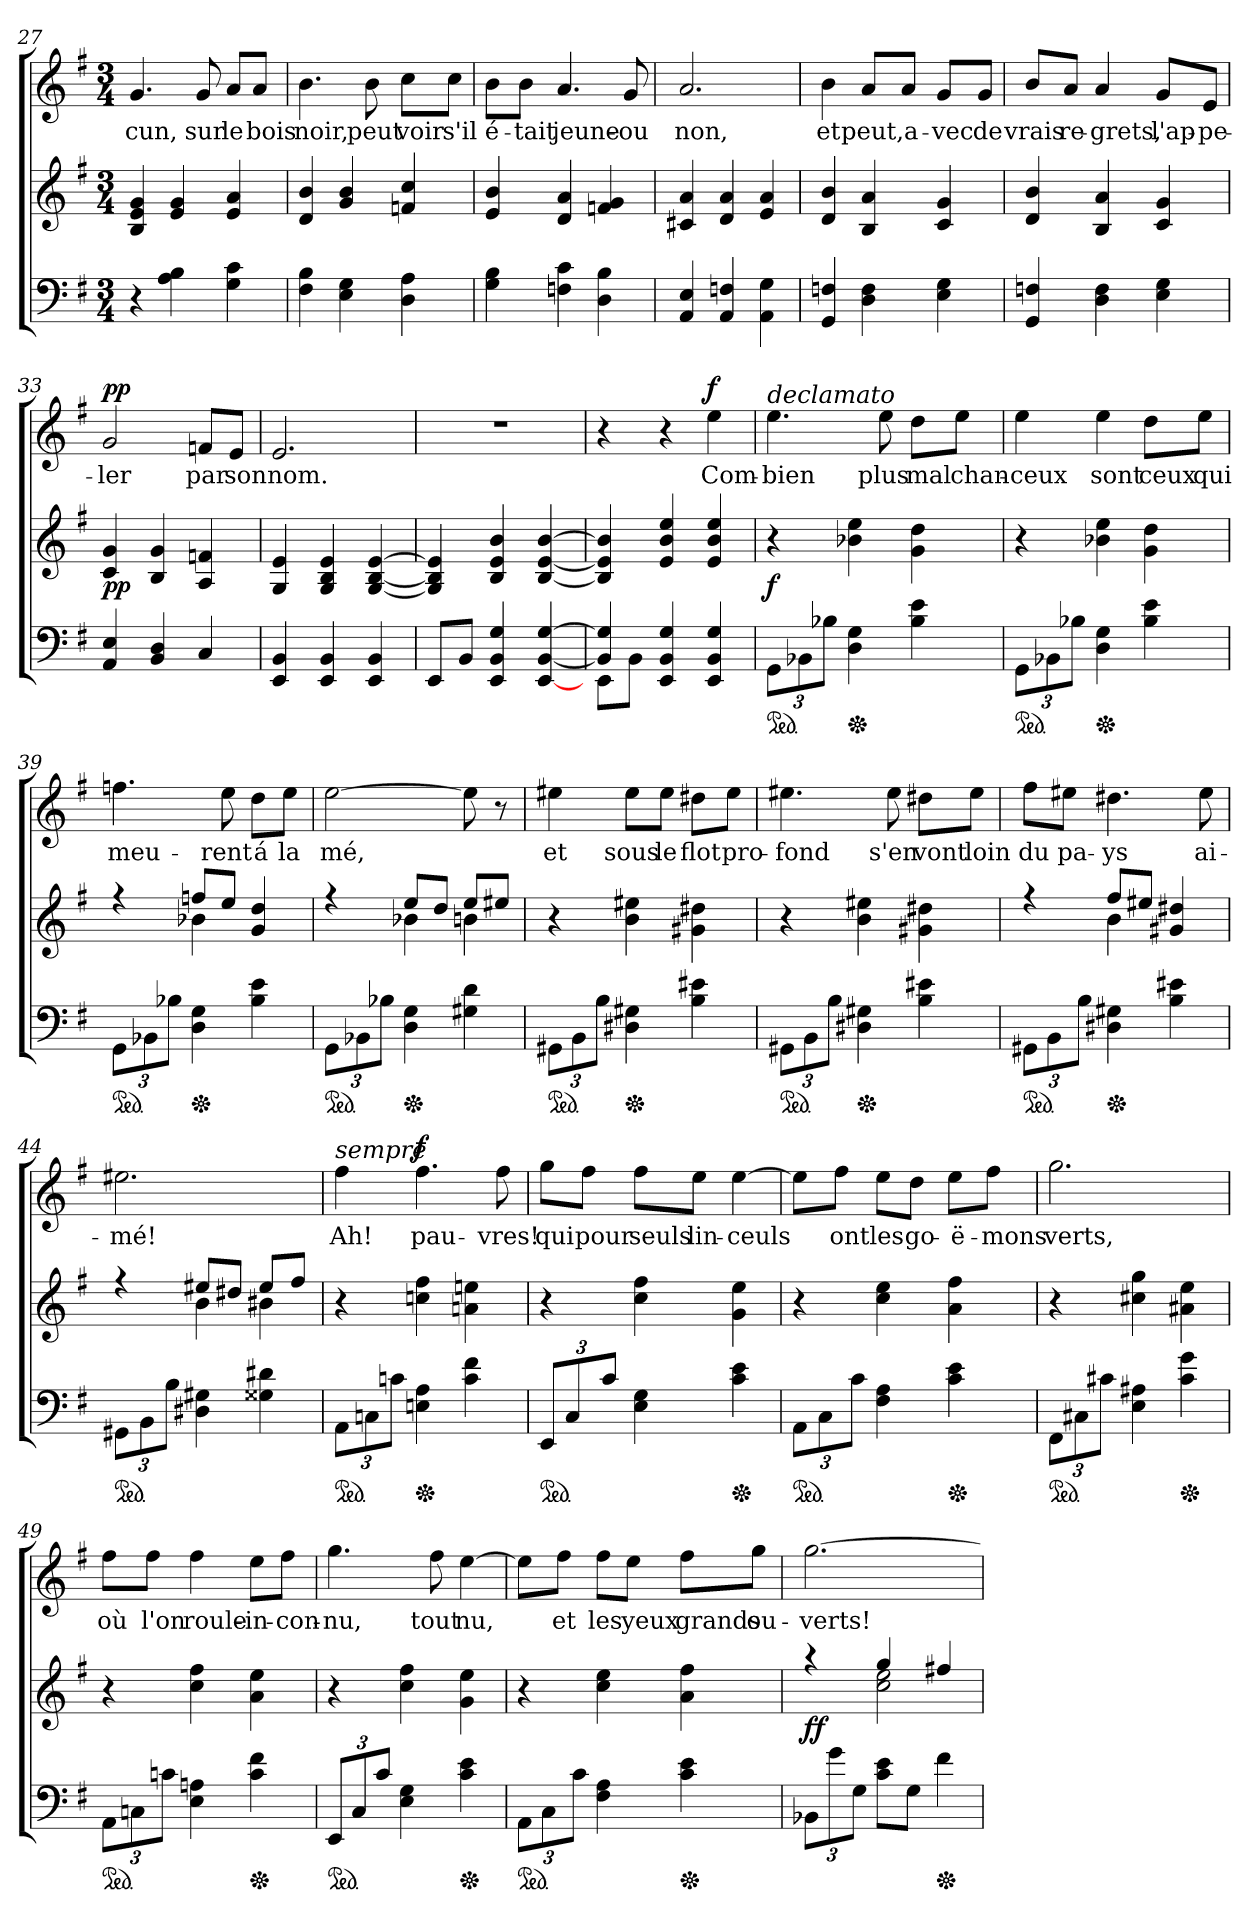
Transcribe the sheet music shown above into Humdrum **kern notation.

**kern	**dynam	**kern	**dynam	**kern	**text	**dynam
*part3	*part3	*part2	*part2	*part1	*part1	*part1
*staff3	*staff3	*staff2	*staff2	*staff1	*staff1	*staff1
*clefF4	*	*clefG2	*	*clefG2	*	*
*k[f#]	*	*k[f#]	*	*k[f#]	*	*
*G:	*	*G:	*	*G:	*	*
*M3/4	*	*M3/4	*	*M3/4	*	*
=27	=27	=27	=27	=27	=27	=27
!	!	!	!	!	!LO:LY:b	!
4r	.	4B/ 4e/ 4g/	.	4.g/	-cun,	.
4A\ 4B\	.	4e/ 4g/	.	.	.	.
!	!	!	!	!	!LO:LY:b	!
.	.	.	.	8g/	sur	.
!	!	!	!	!	!LO:LY:b	!
4G\ 4c\	.	4e/ 4a/	.	8a/L	le	.
!	!	!	!	!	!LO:LY:b	!
.	.	.	.	8a/J	bois	.
=28	=28	=28	=28	=28	=28	=28
!	!	!	!	!	!LO:LY:b	!
4F#\ 4B\	.	4d/ 4b/	.	4.b\	noir,	.
4E\ 4G\	.	4g/ 4b/	.	.	.	.
!	!	!	!	!	!LO:LY:b	!
.	.	.	.	8b\	peut	.
!	!	!	!	!	!LO:LY:b	!
4D\ 4A\	.	4fn/ 4cc/	.	8cc\L	voir	.
!	!	!	!	!	!LO:LY:b	!
.	.	.	.	8cc\J	s'il	.
!!LO:LB:g=z
=29	=29	=29	=29	=29	=29	=29
!	!	!	!	!	!LO:LY:b	!
4G\ 4B\	.	4e/ 4b/	.	8b\L	é-	.
!	!	!	!	!	!LO:LY:b	!
.	.	.	.	8b\J	-tait	.
!	!	!	!	!	!LO:LY:b	!
4Fn\ 4c\	.	4d/ 4a/	.	4.a/	jeune-	.
4D\ 4B\	.	4fn/ 4g/	.	.	.	.
!	!	!	!	!	!LO:LY:b	!
.	.	.	.	8g/	-ou	.
=30	=30	=30	=30	=30	=30	=30
!	!	!	!	!	!LO:LY:b	!
4AA/ 4E/	.	4c#X/ 4a/	.	2.a/	non,	.
4AA/ 4Fn/	.	4d/ 4a/	.	.	.	.
4AA\ 4G\	.	4e/ 4a/	.	.	.	.
=31	=31	=31	=31	=31	=31	=31
!	!	!	!	!	!LO:LY:b	!
4GG/ 4Fn/	.	4d/ 4b/	.	4b\	et	.
!	!	!	!	!	!LO:LY:b	!
4D\ 4F\	.	4B/ 4a/	.	8a/L	peut,	.
!	!	!	!	!	!LO:LY:b	!
.	.	.	.	8a/J	a-	.
!	!	!	!	!	!LO:LY:b	!
4E\ 4G\	.	4c/ 4g/	.	8g/L	-vec	.
!	!	!	!	!	!LO:LY:b	!
.	.	.	.	8g/J	de	.
=32	=32	=32	=32	=32	=32	=32
!	!	!	!	!	!LO:LY:b	!
4GG/ 4Fn/	.	4d/ 4b/	.	8b/L	vrais	.
!	!	!	!	!	!LO:LY:b	!
.	.	.	.	8a/J	re-	.
!	!	!	!	!	!LO:LY:b	!
4D\ 4F\	.	4B/ 4a/	.	4a/	-grets,	.
!	!	!	!	!	!LO:LY:b	!
4E\ 4G\	.	4c/ 4g/	.	8g/L	l'ap-	.
!	!	!	!	!	!LO:LY:b	!
.	.	.	.	8e/J	-pe-	.
=33	=33	=33	=33	=33	=33	=33
!	!	!	!LO:DY:b	!	!LO:LY:b	!LO:DY:a
4AA/ 4E/	.	4c/ 4g/	pp	2g/	-ler	pp
4BB/ 4D/	.	4B/ 4g/	.	.	.	.
!	!	!	!	!	!LO:LY:b	!
4C/	.	4A/ 4fn/	.	8fn/L	par	.
!	!	!	!	!	!LO:LY:b	!
.	.	.	.	8e/J	son	.
!!LO:LB:g=z
=34	=34	=34	=34	=34	=34	=34
!	!	!	!	!	!LO:LY:b	!
4EE/ 4BB/	.	4G/ 4e/	.	2.e/	nom.	.
4EE/ 4BB/	.	4G/ 4B/ 4e/	.	.	.	.
4EE/ 4BB/	.	[<4G/ [<4B/ [<4e/	.	.	.	.
=35	=35	=35	=35	=35	=35	=35
8EE/L	.	4G/] 4B/] 4e/]	.	2.r	.	.
8BB/J	.	.	.	.	.	.
4EE/ 4BB/ 4G/	.	4B/ 4e/ 4b/	.	.	.	.
[<4EE/ [>4BB/ [>4G/	.	[<4B/ [>4e/ [>4b/	.	.	.	.
=36	=36	=36	=36	=36	=36	=36
*^	*	*	*	*	*	*
4BB/] 4G/]	8EE\L	.	4B/] 4e/] 4b/]	.	4r	.	.
.	8BB\J	.	.	.	.	.	.
4EE/ 4BB/ 4G/	2ryy	.	4e/ 4b/ 4ee/	.	4r	.	.
!	!	!	!	!	!	!LO:LY:b	!LO:DY:a
4EE/ 4BB/ 4G/	.	.	4e/ 4b/ 4ee/	.	4ee\	Com-	f
*v	*v	*	*	*	*	*	*
=37	=37	=37	=37	=37	=37	=37
*ped	*	*	*	*	*	*
!	!	!	!	!LO:TX:a:i:t=declamato	!	!
!	!	!	!LO:DY:b	!	!LO:LY:b	!
12GG\L	.	4r	f	4.ee\	-bien	.
12BB-X\	.	.	.	.	.	.
12B-X\J	.	.	.	.	.	.
*Xped	*	*	*	*	*	*
4D\ 4G\	.	4b-X\ 4ee\	.	.	.	.
!	!	!	!	!	!LO:LY:b	!
.	.	.	.	8ee\	plus	.
!	!	!	!	!	!LO:LY:b	!
4B-\ 4e\	.	4g\ 4dd\	.	8dd\L	mal	.
!	!	!	!	!	!LO:LY:b	!
.	.	.	.	8ee\J	chan-	.
=38	=38	=38	=38	=38	=38	=38
*ped	*	*	*	*	*	*
!	!	!	!	!	!LO:LY:b	!
12GG\L	.	4r	.	4ee\	-ceux	.
12BB-X\	.	.	.	.	.	.
12B-X\J	.	.	.	.	.	.
*Xped	*	*	*	*	*	*
!	!	!	!	!	!LO:LY:b	!
4D\ 4G\	.	4b-X\ 4ee\	.	4ee\	sont	.
!	!	!	!	!	!LO:LY:b	!
4B-\ 4e\	.	4g\ 4dd\	.	8dd\L	ceux	.
!	!	!	!	!	!LO:LY:b	!
.	.	.	.	8ee\J	qui	.
=39	=39	=39	=39	=39	=39	=39
*ped	*	*	*	*	*	*
*	*	*^	*	*	*	*
!	!	!	!	!	!	!LO:LY:b	!
12GG\L	.	4rff	4ryy	.	4.ffn\	meu-	.
12BB-X\	.	.	.	.	.	.	.
12B-X\J	.	.	.	.	.	.	.
*Xped	*	*	*	*	*	*	*
4D\ 4G\	.	8ffn/L	4b-X\	.	.	.	.
!	!	!	!	!	!	!LO:LY:b	!
.	.	8ee/J	.	.	8ee\	-rent	.
!	!	!	!	!	!	!LO:LY:b	!
4B-\ 4e\	.	4g/ 4dd/	4ryy	.	8dd\L	á	.
!	!	!	!	!	!	!LO:LY:b	!
.	.	.	.	.	8ee\J	la	.
!!LO:LB:g=z
=40	=40	=40	=40	=40	=40	=40	=40
*ped	*	*	*	*	*	*	*
!	!	!	!	!	!	!LO:LY:b	!
12GG\L	.	4rff	4ryy	.	[2ee\	mé,	.
12BB-X\	.	.	.	.	.	.	.
12B-X\J	.	.	.	.	.	.	.
*Xped	*	*	*	*	*	*	*
4D\ 4G\	.	8ee/L	4b-X\	.	.	.	.
.	.	8dd/J	.	.	.	.	.
4G#X\ 4d\	.	8ee/L	4bn\	.	8ee\]	.	.
.	.	8ee#X/J	.	.	8r	.	.
*	*	*v	*v	*	*	*	*
=41	=41	=41	=41	=41	=41	=41
*ped	*	*	*	*	*	*
!	!	!	!	!	!LO:LY:b	!
12GG#X\L	.	4r	.	4ee#X\	et	.
12BB\	.	.	.	.	.	.
12B\J	.	.	.	.	.	.
*Xped	*	*	*	*	*	*
!	!	!	!	!	!LO:LY:b	!
4D#X\ 4G#X\	.	4b\ 4ee#X\	.	8ee#\L	sous	.
!	!	!	!	!	!LO:LY:b	!
.	.	.	.	8ee#\J	le	.
!	!	!	!	!	!LO:LY:b	!
4B\ 4e#X\	.	4g#X\ 4dd#X\	.	8dd#X\L	flot	.
!	!	!	!	!	!LO:LY:b	!
.	.	.	.	8ee#\J	pro-	.
=42	=42	=42	=42	=42	=42	=42
*ped	*	*	*	*	*	*
!	!	!	!	!	!LO:LY:b	!
12GG#X\L	.	4r	.	4.ee#X\	-fond	.
12BB\	.	.	.	.	.	.
12B\J	.	.	.	.	.	.
*Xped	*	*	*	*	*	*
4D#X\ 4G#X\	.	4b\ 4ee#X\	.	.	.	.
!	!	!	!	!	!LO:LY:b	!
.	.	.	.	8ee#\	s'en	.
!	!	!	!	!	!LO:LY:b	!
4B\ 4e#X\	.	4g#X\ 4dd#X\	.	8dd#X\L	vont	.
!	!	!	!	!	!LO:LY:b	!
.	.	.	.	8ee#\J	loin	.
=43	=43	=43	=43	=43	=43	=43
*ped	*	*	*	*	*	*
*	*	*^	*	*	*	*
!	!	!	!	!	!	!LO:LY:b	!
12GG#X\L	.	4rff	4ryy	.	8ff#\L	du	.
12BB\	.	.	.	.	.	.	.
!	!	!	!	!	!	!LO:LY:b	!
.	.	.	.	.	8ee#X\J	pa-	.
12B\J	.	.	.	.	.	.	.
*Xped	*	*	*	*	*	*	*
!	!	!	!	!	!	!LO:LY:b	!
4D#X\ 4G#X\	.	8ff#/L	4b\	.	4.dd#X\	-ys	.
.	.	8ee#X/J	.	.	.	.	.
4B\ 4e#X\	.	4g#X/ 4dd#X/	4ryy	.	.	.	.
!	!	!	!	!	!	!LO:LY:b	!
.	.	.	.	.	8ee#\	ai-	.
!!LO:LB:g=z
=44	=44	=44	=44	=44	=44	=44	=44
*ped	*	*	*	*	*	*	*
!	!	!	!	!	!	!LO:LY:b	!
12GG#X\L	.	4rff	4ryy	.	2.ee#X\	-mé!	.
12BB\	.	.	.	.	.	.	.
12B\J	.	.	.	.	.	.	.
4D#X\ 4G#X\	.	8ee#X/L	4b\	.	.	.	.
.	.	8dd#X/J	.	.	.	.	.
4G##X\ 4d#X\	.	8ee#/L	4b#X\	.	.	.	.
.	.	8ff#/J	.	.	.	.	.
*	*	*v	*v	*	*	*	*
=45	=45	=45	=45	=45	=45	=45
*ped	*	*	*	*	*	*
!	!	!	!	!LO:TX:a:i:t=sempre	!	!
!	!	!	!	!	!LO:LY:b	!
12AA\L	.	4r	.	4ff#\	Ah!	.
12Cn\	.	.	.	.	.	.
12cn\J	.	.	.	.	.	.
*Xped	*	*	*	*	*	*
!	!	!	!	!	!LO:LY:b	!LO:DY:a
4Eni\ 4A\	.	4ccn\ 4ff#\	.	4.ff#\	pau-	f
4c\ 4f#\	.	4an\ 4een\	.	.	.	.
!	!	!	!	!	!LO:LY:b	!
.	.	.	.	8ff#\	-vres!	.
=46	=46	=46	=46	=46	=46	=46
*ped	*	*	*	*	*	*
!	!	!	!	!	!LO:LY:b	!
12EE/L	.	4r	.	8gg\L	qui	.
12C/	.	.	.	.	.	.
!	!	!	!	!	!LO:LY:b	!
.	.	.	.	8ff#\J	pour	.
12c/J	.	.	.	.	.	.
!	!	!	!	!	!LO:LY:b	!
4E\ 4G\	.	4cc\ 4ff#\	.	8ff#\L	seuls	.
!	!	!	!	!	!LO:LY:b	!
.	.	.	.	8ee\J	lin-	.
*Xped	*	*	*	*	*	*
!	!	!	!	!	!LO:LY:b	!
4c\ 4e\	.	4g\ 4ee\	.	[4ee\	-ceuls	.
=47	=47	=47	=47	=47	=47	=47
*ped	*	*	*	*	*	*
12AA\L	.	4r	.	8ee\L]	.	.
12C\	.	.	.	.	.	.
!	!	!	!	!	!LO:LY:b	!
.	.	.	.	8ff#\J	ont	.
12c\J	.	.	.	.	.	.
!	!	!	!	!	!LO:LY:b	!
4F#\ 4A\	.	4cc\ 4ee\	.	8ee\L	les	.
!	!	!	!	!	!LO:LY:b	!
.	.	.	.	8dd\J	go-	.
*Xped	*	*	*	*	*	*
!	!	!	!	!	!LO:LY:b	!
4c\ 4e\	.	4a\ 4ff#\	.	8ee\L	-ë-	.
!	!	!	!	!	!LO:LY:b	!
.	.	.	.	8ff#\J	-mons	.
!!LO:PB:g=z
=48	=48	=48	=48	=48	=48	=48
*ped	*	*	*	*	*	*
!	!	!	!	!	!LO:LY:b	!
12FF#\L	.	4r	.	2.gg\	verts,	.
12C#X\	.	.	.	.	.	.
12c#X\J	.	.	.	.	.	.
4E\ 4A#X\	.	4cc#X\ 4gg\	.	.	.	.
*Xped	*	*	*	*	*	*
4c#\ 4g\	.	4a#X\ 4ee\	.	.	.	.
=49	=49	=49	=49	=49	=49	=49
*ped	*	*	*	*	*	*
!	!	!	!	!	!LO:LY:b	!
12AA\L	.	4r	.	8ff#\L	où	.
12Cn\	.	.	.	.	.	.
!	!	!	!	!	!LO:LY:b	!
.	.	.	.	8ff#\J	l'on	.
12cn\J	.	.	.	.	.	.
!	!	!	!	!	!LO:LY:b	!
4E\ 4An\	.	4cc\ 4ff#\	.	4ff#\	roule-	.
*Xped	*	*	*	*	*	*
!	!	!	!	!	!LO:LY:b	!
4c\ 4f#\	.	4a\ 4ee\	.	8ee\L	-in-	.
!	!	!	!	!	!LO:LY:b	!
.	.	.	.	8ff#\J	-con-	.
=50	=50	=50	=50	=50	=50	=50
*ped	*	*	*	*	*	*
!	!	!	!	!	!LO:LY:b	!
12EE/L	.	4r	.	4.gg\	-nu,	.
12C/	.	.	.	.	.	.
12c/J	.	.	.	.	.	.
4E\ 4G\	.	4cc\ 4ff#\	.	.	.	.
!	!	!	!	!	!LO:LY:b	!
.	.	.	.	8ff#\	tout	.
*Xped	*	*	*	*	*	*
!	!	!	!	!	!LO:LY:b	!
4c\ 4e\	.	4g\ 4ee\	.	[>4ee\	nu,	.
=51	=51	=51	=51	=51	=51	=51
*ped	*	*	*	*	*	*
12AA\L	.	4r	.	8ee\L]	.	.
12C\	.	.	.	.	.	.
!	!	!	!	!	!LO:LY:b	!
.	.	.	.	8ff#\J	et	.
12c\J	.	.	.	.	.	.
!	!	!	!	!	!LO:LY:b	!
4F#\ 4A\	.	4cc\ 4ee\	.	8ff#\L	les	.
!	!	!	!	!	!LO:LY:b	!
.	.	.	.	8ee\J	yeux	.
*Xped	*	*	*	*	*	*
!	!	!	!	!	!LO:LY:b	!
4c\ 4e\	.	4a\ 4ff#\	.	8ff#\L	grands	.
!	!	!	!	!	!LO:LY:b	!
.	.	.	.	8gg\J	ou-	.
=52	=52	=52	=52	=52	=52	=52
*	*	*^	*	*	*	*
!	!LO:DY:a	!	!	!	!	!LO:LY:b	!
12BB-X\L	ff	4rgg	4ryy	.	[>2.gg\	-verts!	.
12g\	.	.	.	.	.	.	.
12G\J	.	.	.	.	.	.	.
8c\ 8e\L	.	2cc\ 2ee\	4gg/	.	.	.	.
8G\J	.	.	.	.	.	.	.
*Xped	*	*	*	*	*	*	*
4f#i\	.	.	4ff#X/	.	.	.	.
*	*	*v	*v	*	*	*	*
=	=	=	=	=	=	=
*-	*-	*-	*-	*-	*-	*-
